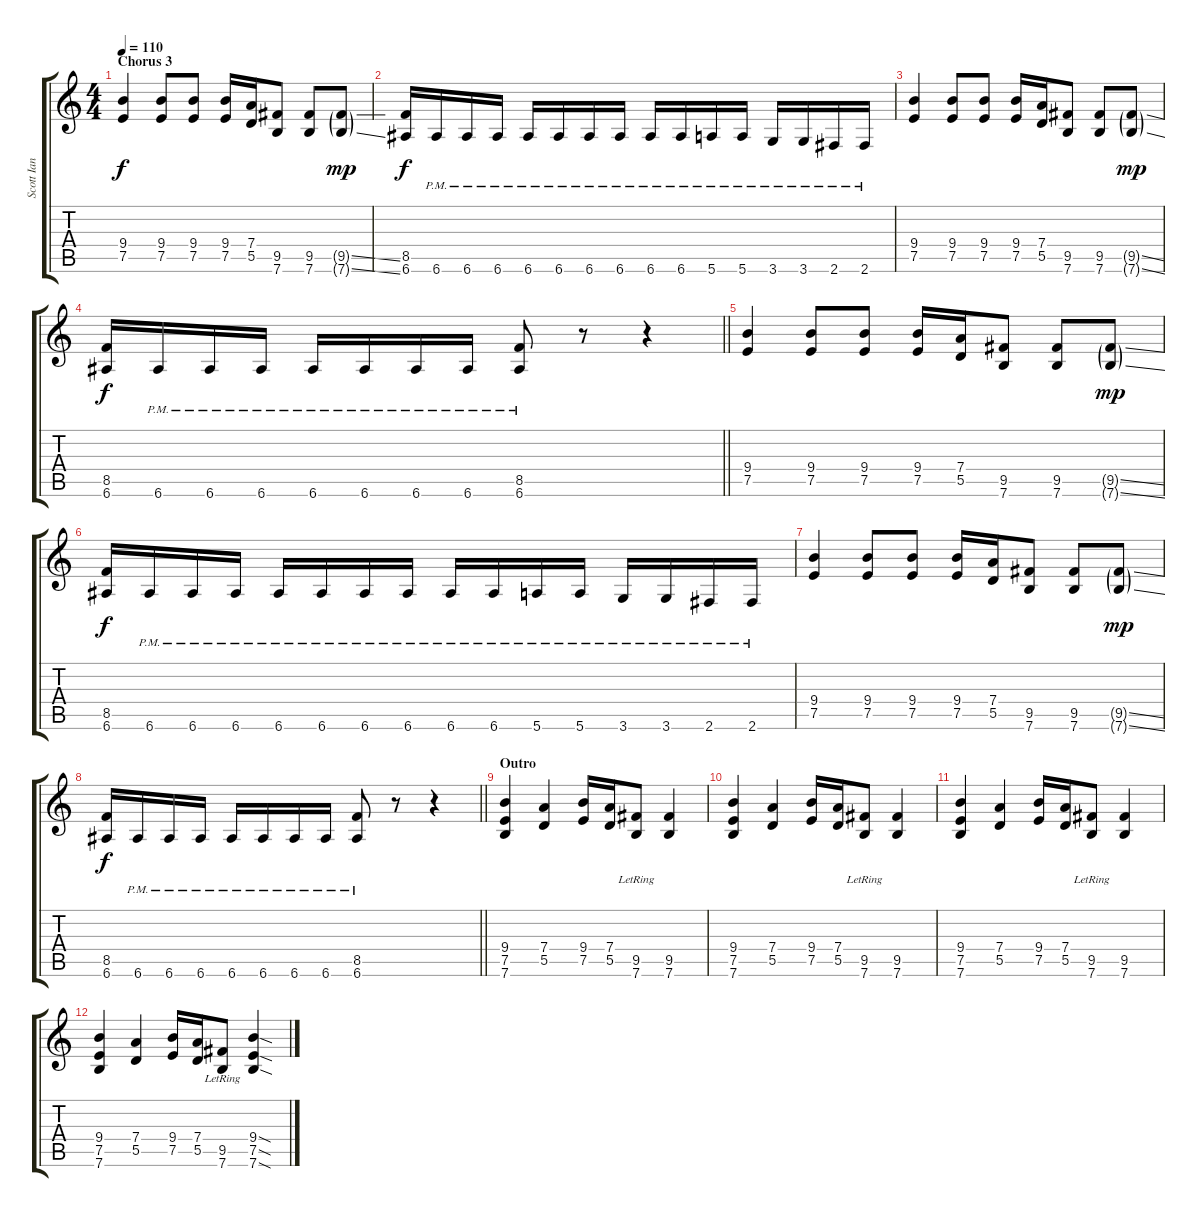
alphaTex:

\track ("Scott Ian" "Scott Ian") {instrument distortionguitar}
\staff {score tabs}
\tuning (E4 B3 G3 D3 A2 E2) {hide}
\ts (4 4)
\section ("" "Chorus 3")
\tempo 110
\clef g2
\ks c
(9.4 7.5).4{dy f} (9.4 7.5).8 (9.4 7.5).8 (9.4 7.5).16 (7.4 5.5).16 (9.5 7.6).8 (9.5 7.6).8 (9.5{ss g} 7.6{ss g}).8{dy mp} |
(8.5 6.6).16{dy f} 6.6{pm}.16 6.6{pm}.16 6.6{pm}.16 6.6{pm}.16 6.6{pm}.16 6.6{pm}.16 6.6{pm}.16 6.6{pm}.16 6.6{pm}.16 5.6{pm}.16 5.6{pm}.16 3.6{pm}.16 3.6{pm}.16 2.6{pm}.16 2.6{pm}.16 |
(9.4 7.5).4 (9.4 7.5).8 (9.4 7.5).8 (9.4 7.5).16 (7.4 5.5).16 (9.5 7.6).8 (9.5 7.6).8 (9.5{ss g} 7.6{ss g}).8{dy mp} |
\barLineRight lightlight
(8.5 6.6).16{dy f} 6.6{pm}.16 6.6{pm}.16 6.6{pm}.16 6.6{pm}.16 6.6{pm}.16 6.6{pm}.16 6.6{pm}.16 (8.5 6.6{pm}).8 r.8 r.4 |
(9.4 7.5).4 (9.4 7.5).8 (9.4 7.5).8 (9.4 7.5).16 (7.4 5.5).16 (9.5 7.6).8 (9.5 7.6).8 (9.5{ss g} 7.6{ss g}).8{dy mp} |
(8.5 6.6).16{dy f} 6.6{pm}.16 6.6{pm}.16 6.6{pm}.16 6.6{pm}.16 6.6{pm}.16 6.6{pm}.16 6.6{pm}.16 6.6{pm}.16 6.6{pm}.16 5.6{pm}.16 5.6{pm}.16 3.6{pm}.16 3.6{pm}.16 2.6{pm}.16 2.6{pm}.16 |
(9.4 7.5).4 (9.4 7.5).8 (9.4 7.5).8 (9.4 7.5).16 (7.4 5.5).16 (9.5 7.6).8 (9.5 7.6).8 (9.5{ss g} 7.6{ss g}).8{dy mp} |
\barLineRight lightlight
(8.5 6.6).16{dy f} 6.6{pm}.16 6.6{pm}.16 6.6{pm}.16 6.6{pm}.16 6.6{pm}.16 6.6{pm}.16 6.6{pm}.16 (8.5 6.6{pm}).8 r.8 r.4 |
\section ("" "Outro")
(9.4 7.5 7.6).4 (7.4 5.5).4 (9.4 7.5).16 (7.4 5.5).16 (9.5 7.6{lr}).8 (9.5 7.6).4 |
(9.4 7.5 7.6).4 (7.4 5.5).4 (9.4 7.5).16 (7.4 5.5).16 (9.5 7.6{lr}).8 (9.5 7.6).4 |
(9.4 7.5 7.6).4 (7.4 5.5).4 (9.4 7.5).16 (7.4 5.5).16 (9.5 7.6{lr}).8 (9.5 7.6).4 |
(9.4 7.5 7.6).4 (7.4 5.5).4 (9.4 7.5).16 (7.4 5.5).16 (9.5 7.6{lr}).8 (9.4{sod} 7.5{sod} 7.6{sod}).4
